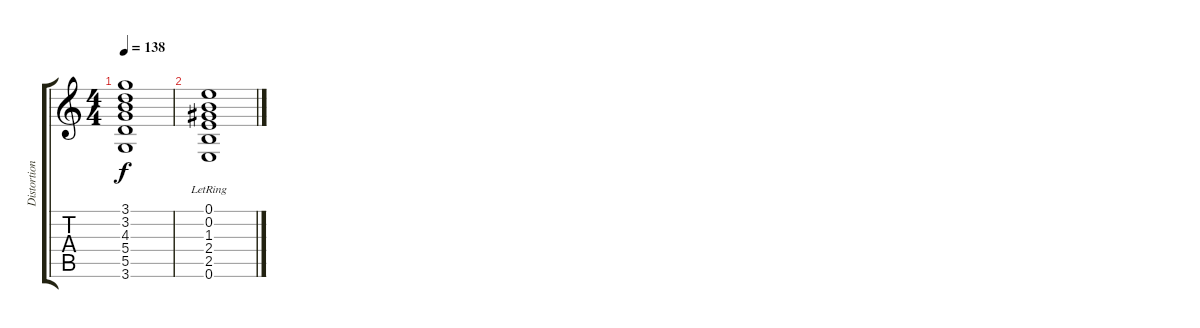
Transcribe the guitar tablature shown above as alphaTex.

\track ("Distortion" "Distortion") {instrument overdrivenguitar}
\staff {score tabs}
\tuning (E4 B3 G3 D3 A2 E2) {hide}
\ts (4 4)
\tempo 138
\clef g2
\ks c
(3.1 3.2 4.3 5.4 5.5 3.6).1{dy f} |
(0.1{lr} 0.2{lr} 1.3{lr} 2.4{lr} 2.5{lr} 0.6{lr}).1
